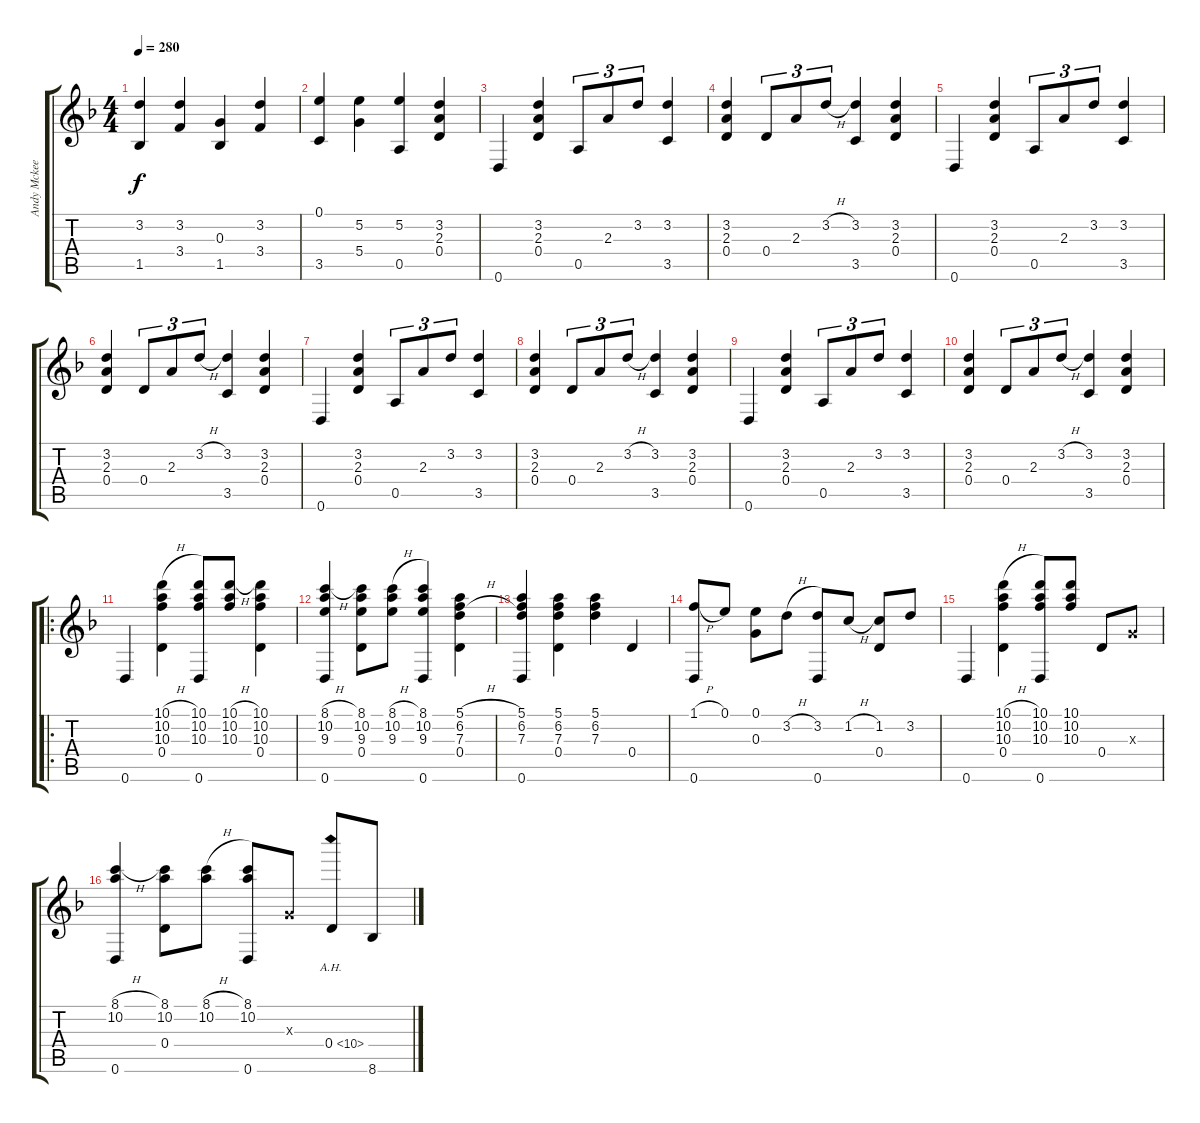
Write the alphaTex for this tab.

\track ("Andy Mckee" "Andy Mckee") {instrument acousticguitarsteel}
\staff {score tabs}
\tuning (E4 B3 G3 D3 A2 D2) {hide}
\ts (4 4)
\tempo 280
\clef g2
\ks f
(3.2 1.5).4{dy f} (3.2 3.4).4 (0.3 1.5).4 (3.2 3.4).4 |
(0.1 3.5).4 (5.2 5.4).4 (5.2 0.5).4 (3.2 2.3 0.4).4 |
0.6.4 (3.2 2.3 0.4).4 0.5.8{tu (3 2)} 2.3.8{tu (3 2)} 3.2.8{tu (3 2)} (3.2 3.5).4 |
(3.2 2.3 0.4).4 0.4.8{tu (3 2)} 2.3.8{tu (3 2)} 3.2{h}.8{tu (3 2)} (3.2 3.5).4 (3.2 2.3 0.4).4 |
0.6.4 (3.2 2.3 0.4).4 0.5.8{tu (3 2)} 2.3.8{tu (3 2)} 3.2.8{tu (3 2)} (3.2 3.5).4 |
(3.2 2.3 0.4).4 0.4.8{tu (3 2)} 2.3.8{tu (3 2)} 3.2{h}.8{tu (3 2)} (3.2 3.5).4 (3.2 2.3 0.4).4 |
0.6.4 (3.2 2.3 0.4).4 0.5.8{tu (3 2)} 2.3.8{tu (3 2)} 3.2.8{tu (3 2)} (3.2 3.5).4 |
(3.2 2.3 0.4).4 0.4.8{tu (3 2)} 2.3.8{tu (3 2)} 3.2{h}.8{tu (3 2)} (3.2 3.5).4 (3.2 2.3 0.4).4 |
0.6.4 (3.2 2.3 0.4).4 0.5.8{tu (3 2)} 2.3.8{tu (3 2)} 3.2.8{tu (3 2)} (3.2 3.5).4 |
(3.2 2.3 0.4).4 0.4.8{tu (3 2)} 2.3.8{tu (3 2)} 3.2{h}.8{tu (3 2)} (3.2 3.5).4 (3.2 2.3 0.4).4 |
\ro
0.6.4 (10.1{h} 10.2 10.3 0.4).4 (10.1 10.2 10.3 0.6).8 (10.1{h} 10.2 10.3).8 (10.1 10.2 10.3 0.4).4 |
(8.1{h} 10.2 9.3 0.6).4 (8.1 10.2 9.3 0.4).8 (8.1{h} 10.2 9.3).8 (8.1 10.2 9.3 0.6).4 (5.1{h} 6.2{h} 7.3 0.4).4 |
(5.1 6.2 7.3 0.6).4 (5.1 6.2 7.3 0.4).4 (5.1 6.2 7.3).4 0.4.4 |
(1.1{h} 0.6).8 0.1.8 (0.1 0.3).8 3.2{h}.8 (3.2 0.6).8 1.2{h}.8 (1.2 0.4).8 3.2.8 |
0.6.4 (10.1{h} 10.2 10.3 0.4).4 (10.1 10.2 10.3 0.6).8 (10.1 10.2 10.3).8 0.4.8 0.3{x}.8 |
(8.1{h} 10.2 0.6).4 (8.1 10.2 0.4).8 (8.1{h} 10.2).8 (8.1 10.2 0.6).8 0.3{x}.8 0.4{ah 10}.8 8.6.8
